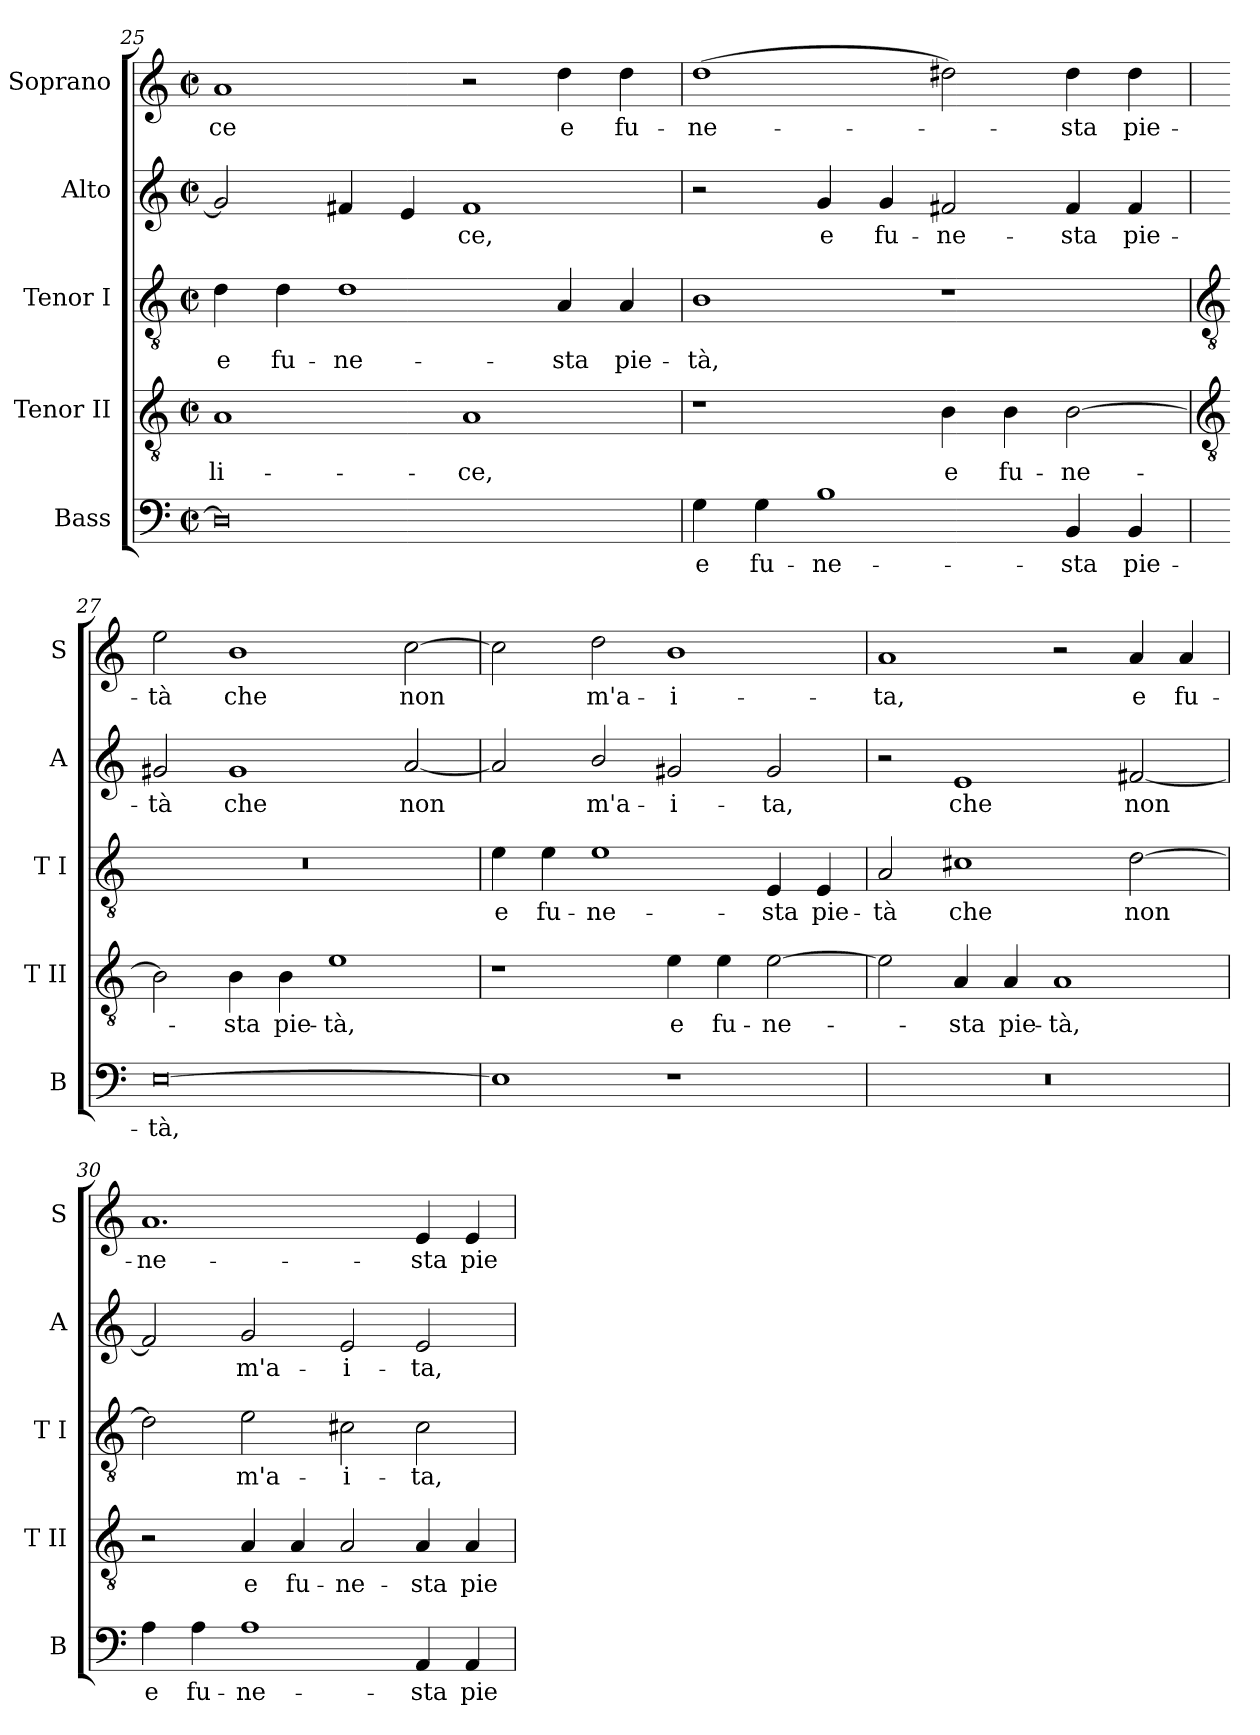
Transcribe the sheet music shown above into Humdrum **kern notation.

**kern	**text	**kern	**text	**kern	**text	**kern	**text	**kern	**text
*part5	*part5	*part4	*part4	*part3	*part3	*part2	*part2	*part1	*part1
*staff5	*staff5	*staff4	*staff4	*staff3	*staff3	*staff2	*staff2	*staff1	*staff1
*I"Bass	*	*I"Tenor II	*	*I"Tenor I	*	*I"Alto	*	*I"Soprano	*
*I'B	*	*I'T II	*	*I'T I	*	*I'A	*	*I'S	*
*clefF4	*	*clefGv2	*	*clefGv2	*	*clefG2	*	*clefG2	*
*k[]	*	*k[]	*	*k[]	*	*k[]	*	*k[]	*
*C:	*	*C:	*	*C:	*	*C:	*	*C:	*
*M4/2	*	*M4/2	*	*M4/2	*	*M4/2	*	*M4/2	*
*met(c|)	*	*met(c|)	*	*met(c|)	*	*met(c|)	*	*met(c|)	*
=25	=25	=25	=25	=25	=25	=25	=25	=25	=25
!	!	!	!LO:LY:b	!	!LO:LY:b	!	!	!	!LO:LY:b
0D]	.	1A	-li-	4d	e	2g]	.	1a	-ce
!	!	!	!	!	!LO:LY:b	!	!	!	!
.	.	.	.	4d	fu-	.	.	.	.
!	!	!	!	!	!LO:LY:b	!	!	!	!
.	.	.	.	1d	-ne-	4f#X	.	.	.
.	.	.	.	.	.	4e	.	.	.
!	!	!	!LO:LY:b	!	!	!	!LO:LY:b	!	!
.	.	1A	-ce,	.	.	1f#	ce,	2r	.
!	!	!	!	!	!LO:LY:b	!	!	!	!LO:LY:b
.	.	.	.	4A	-sta	.	.	4dd	e
!	!	!	!	!	!LO:LY:b	!	!	!	!LO:LY:b
.	.	.	.	4A	pie-	.	.	4dd	fu-
=26	=26	=26	=26	=26	=26	=26	=26	=26	=26
!	!LO:LY:b	!	!	!	!LO:LY:b	!	!	!	!LO:LY:b
4G	e	1r	.	1B	-tà,	2r	.	(>1dd	-ne-
!	!LO:LY:b	!	!	!	!	!	!	!	!
4G	fu-	.	.	.	.	.	.	.	.
!	!LO:LY:b	!	!	!	!	!	!LO:LY:b	!	!
1B	-ne-	.	.	.	.	4g	e	.	.
!	!	!	!	!	!	!	!LO:LY:b	!	!
.	.	.	.	.	.	4g	fu-	.	.
!	!	!	!LO:LY:b	!	!	!	!LO:LY:b	!	!
.	.	4B	e	1r	.	2f#X	-ne-	2dd#X)	.
!	!	!	!LO:LY:b	!	!	!	!	!	!
.	.	4B	fu-	.	.	.	.	.	.
!	!LO:LY:b	!	!LO:LY:b	!	!	!	!LO:LY:b	!	!LO:LY:b
4BB	-sta	[2B	-ne-	.	.	4f#	-sta	4dd#	sta
!	!LO:LY:b	!	!	!	!	!	!LO:LY:b	!	!LO:LY:b
4BB	pie-	.	.	.	.	4f#	pie-	4dd#	pie-
!!LO:LB:g=z
=27	=27	=27	=27	=27	=27	=27	=27	=27	=27
*	*	*clefGv2	*	*clefGv2	*	*	*	*	*
!	!LO:LY:b	!	!	!	!	!	!LO:LY:b	!	!LO:LY:b
[0E	-tà,	2B]	.	0r	.	2g#X	-tà	2ee	-tà
!	!	!	!LO:LY:b	!	!	!	!LO:LY:b	!	!LO:LY:b
.	.	4B	sta	.	.	1g#	che	1b	che
!	!	!	!LO:LY:b	!	!	!	!	!	!
.	.	4B	pie-	.	.	.	.	.	.
!	!	!	!LO:LY:b	!	!	!	!	!	!
.	.	1e	-tà,	.	.	.	.	.	.
!	!	!	!	!	!	!	!LO:LY:b	!	!LO:LY:b
.	.	.	.	.	.	[2a	non	[2cc	non
=28	=28	=28	=28	=28	=28	=28	=28	=28	=28
!	!	!	!	!	!LO:LY:b	!	!	!	!
1E]	.	1r	.	4e	e	2a]	.	2cc]	.
!	!	!	!	!	!LO:LY:b	!	!	!	!
.	.	.	.	4e	fu-	.	.	.	.
!	!	!	!	!	!LO:LY:b	!	!LO:LY:b	!	!LO:LY:b
.	.	.	.	1e	-ne-	2b/	m'a-	2dd	m'a-
!	!	!	!LO:LY:b	!	!	!	!LO:LY:b	!	!LO:LY:b
1r	.	4e	e	.	.	2g#X	-i-	1b	-i-
!	!	!	!LO:LY:b	!	!	!	!	!	!
.	.	4e	fu-	.	.	.	.	.	.
!	!	!	!LO:LY:b	!	!LO:LY:b	!	!LO:LY:b	!	!
.	.	[2e	-ne-	4E	-sta	2g#	-ta,	.	.
!	!	!	!	!	!LO:LY:b	!	!	!	!
.	.	.	.	4E	pie-	.	.	.	.
=29	=29	=29	=29	=29	=29	=29	=29	=29	=29
!	!	!	!	!	!LO:LY:b	!	!	!	!LO:LY:b
0r	.	2e]	.	2A	-tà	2r	.	1a	-ta,
!	!	!	!LO:LY:b	!	!LO:LY:b	!	!LO:LY:b	!	!
.	.	4A	sta	1c#X	che	1e	che	.	.
!	!	!	!LO:LY:b	!	!	!	!	!	!
.	.	4A	pie-	.	.	.	.	.	.
!	!	!	!LO:LY:b	!	!	!	!	!	!
.	.	1A	-tà,	.	.	.	.	2r	.
!	!	!	!	!	!LO:LY:b	!	!LO:LY:b	!	!LO:LY:b
.	.	.	.	[2d	non	[2f#X	non	4a	e
!	!	!	!	!	!	!	!	!	!LO:LY:b
.	.	.	.	.	.	.	.	4a	fu-
=30	=30	=30	=30	=30	=30	=30	=30	=30	=30
!	!LO:LY:b	!	!	!	!	!	!	!	!LO:LY:b
4A	e	2r	.	2d]	.	2f#]	.	1.a	-ne-
!	!LO:LY:b	!	!	!	!	!	!	!	!
4A	fu-	.	.	.	.	.	.	.	.
!	!LO:LY:b	!	!LO:LY:b	!	!LO:LY:b	!	!LO:LY:b	!	!
1A	-ne-	4A	e	2e	m'a-	2g	m'a-	.	.
!	!	!	!LO:LY:b	!	!	!	!	!	!
.	.	4A	fu-	.	.	.	.	.	.
!	!	!	!LO:LY:b	!	!LO:LY:b	!	!LO:LY:b	!	!
.	.	2A	-ne-	2c#X	-i-	2e	-i-	.	.
!	!LO:LY:b	!	!LO:LY:b	!	!LO:LY:b	!	!LO:LY:b	!	!LO:LY:b
4AA	-sta	4A	-sta	2c#	-ta,	2e	-ta,	4e	-sta
!	!LO:LY:b	!	!LO:LY:b	!	!	!	!	!	!LO:LY:b
4AA	pie-	4A	pie-	.	.	.	.	4e	pie-
=	=	=	=	=	=	=	=	=	=
*-	*-	*-	*-	*-	*-	*-	*-	*-	*-
